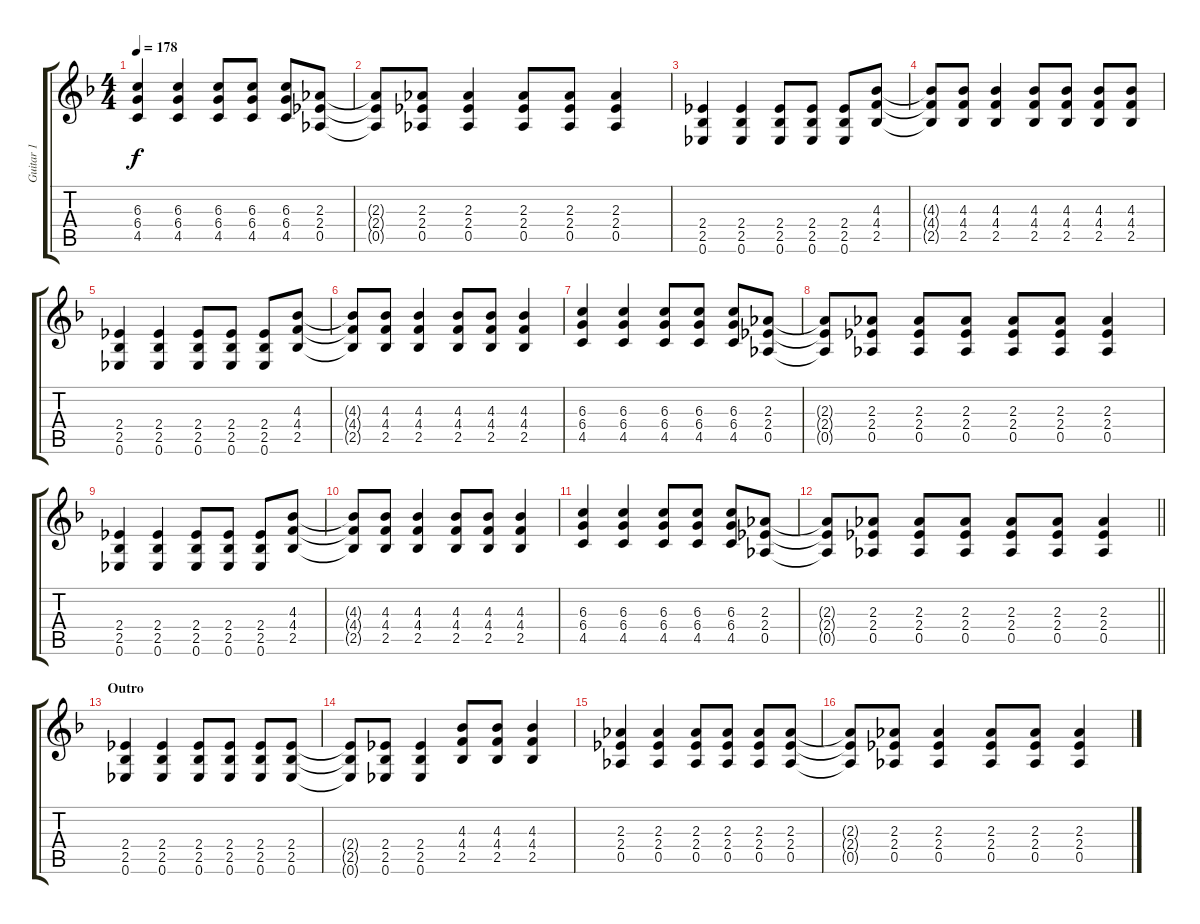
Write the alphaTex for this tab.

\track ("Guitar 1" "Guitar 1") {instrument electricguitarclean}
\staff {score tabs}
\tuning (Eb4 Bb3 Gb3 Db3 Ab2 Eb2) {hide}
\ts (4 4)
\tempo 178
\clef g2
\ks f
(6.3 6.4 4.5).4{dy f} (6.3 6.4 4.5).4 (6.3 6.4 4.5).8 (6.3 6.4 4.5).8 (6.3 6.4 4.5).8 (2.3 2.4 0.5).8 |
(2.3{t} 2.4{t} 0.5{t}).8 (2.3 2.4 0.5).8 (2.3 2.4 0.5).4 (2.3 2.4 0.5).8 (2.3 2.4 0.5).8 (2.3 2.4 0.5).4 |
(2.4 2.5 0.6).4 (2.4 2.5 0.6).4 (2.4 2.5 0.6).8 (2.4 2.5 0.6).8 (2.4 2.5 0.6).8 (4.3 4.4 2.5).8 |
(4.3{t} 4.4{t} 2.5{t}).8 (4.3 4.4 2.5).8 (4.3 4.4 2.5).4 (4.3 4.4 2.5).8 (4.3 4.4 2.5).8 (4.3 4.4 2.5).8 (4.3 4.4 2.5).8 |
(2.4 2.5 0.6).4 (2.4 2.5 0.6).4 (2.4 2.5 0.6).8 (2.4 2.5 0.6).8 (2.4 2.5 0.6).8 (4.3 4.4 2.5).8 |
(4.3{t} 4.4{t} 2.5{t}).8 (4.3 4.4 2.5).8 (4.3 4.4 2.5).4 (4.3 4.4 2.5).8 (4.3 4.4 2.5).8 (4.3 4.4 2.5).4 |
(6.3 6.4 4.5).4 (6.3 6.4 4.5).4 (6.3 6.4 4.5).8 (6.3 6.4 4.5).8 (6.3 6.4 4.5).8 (2.3 2.4 0.5).8 |
(2.3{t} 2.4{t} 0.5{t}).8 (2.3 2.4 0.5).8 (2.3 2.4 0.5).8 (2.3 2.4 0.5).8 (2.3 2.4 0.5).8 (2.3 2.4 0.5).8 (2.3 2.4 0.5).4 |
(2.4 2.5 0.6).4 (2.4 2.5 0.6).4 (2.4 2.5 0.6).8 (2.4 2.5 0.6).8 (2.4 2.5 0.6).8 (4.3 4.4 2.5).8 |
(4.3{t} 4.4{t} 2.5{t}).8 (4.3 4.4 2.5).8 (4.3 4.4 2.5).4 (4.3 4.4 2.5).8 (4.3 4.4 2.5).8 (4.3 4.4 2.5).4 |
(6.3 6.4 4.5).4 (6.3 6.4 4.5).4 (6.3 6.4 4.5).8 (6.3 6.4 4.5).8 (6.3 6.4 4.5).8 (2.3 2.4 0.5).8 |
\barLineRight lightlight
(2.3{t} 2.4{t} 0.5{t}).8 (2.3 2.4 0.5).8 (2.3 2.4 0.5).8 (2.3 2.4 0.5).8 (2.3 2.4 0.5).8 (2.3 2.4 0.5).8 (2.3 2.4 0.5).4 |
\section ("" "Outro")
(2.4 2.5 0.6).4 (2.4 2.5 0.6).4 (2.4 2.5 0.6).8 (2.4 2.5 0.6).8 (2.4 2.5 0.6).8 (2.4 2.5 0.6).8 |
(2.4{t} 2.5{t} 0.6{t}).8 (2.4 2.5 0.6).8 (2.4 2.5 0.6).4 (4.3 4.4 2.5).8 (4.3 4.4 2.5).8 (4.3 4.4 2.5).4 |
(2.3 2.4 0.5).4 (2.3 2.4 0.5).4 (2.3 2.4 0.5).8 (2.3 2.4 0.5).8 (2.3 2.4 0.5).8 (2.3 2.4 0.5).8 |
(2.3{t} 2.4{t} 0.5{t}).8 (2.3 2.4 0.5).8 (2.3 2.4 0.5).4 (2.3 2.4 0.5).8 (2.3 2.4 0.5).8 (2.3 2.4 0.5).4
